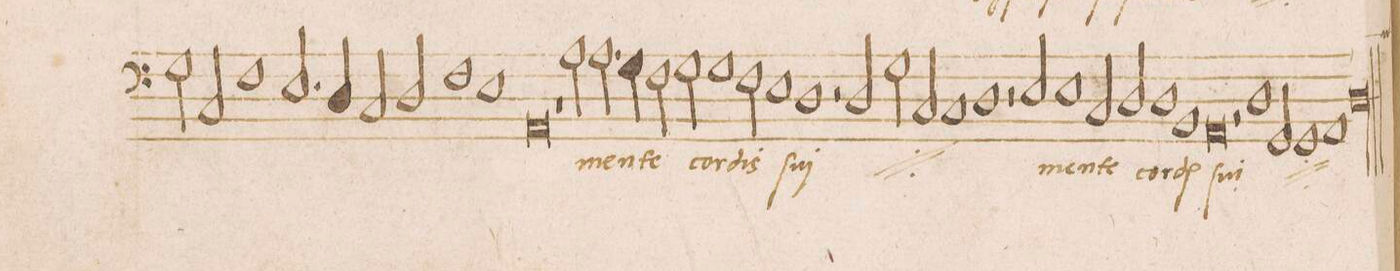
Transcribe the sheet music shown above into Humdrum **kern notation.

**kern	**text
*I"BASVS	*
*clefF4	*
*k[]	*
*met(c|)	*
*M2/1	*
2G\	ſu-
2C/	-per-
1F	.
=103	=103
2.E/	.
4D/	.
2C/	.
2D/	.
=104	=104
1F	.
1E	.
=105	=105
0AA	-bos
*	*Xij
=106	=106
1r	.
2A\	men-
2.A\	.
=107	=107
4G\	-te
2F\	.
2G\	cor-
1G\	-dis
=108	=108
2F\	.
1E	ſu-
=109	=109
1D	-j
2r	.
2D/	men-
=110	=110
2G\	-te
2C/	cor-
1C	-dis
=111	=111
1D	ſuj
2r	.
2E/	men-
=112	=112
1E	-te
2C/	.
2D/	cor-
=113	=113
1D	-d(is)
1BB	ſu-
=114	=114
0AA	-i
=115	=115
2r	.
*	*ij
1D	cor-
2GG/	-dis
=116	=116
1GG	ſu-
1AA	.
=117	=117
0D	-i
*	*Xij
==118	==118
*M2/1	*
*met(c|)	*
*-	*-
